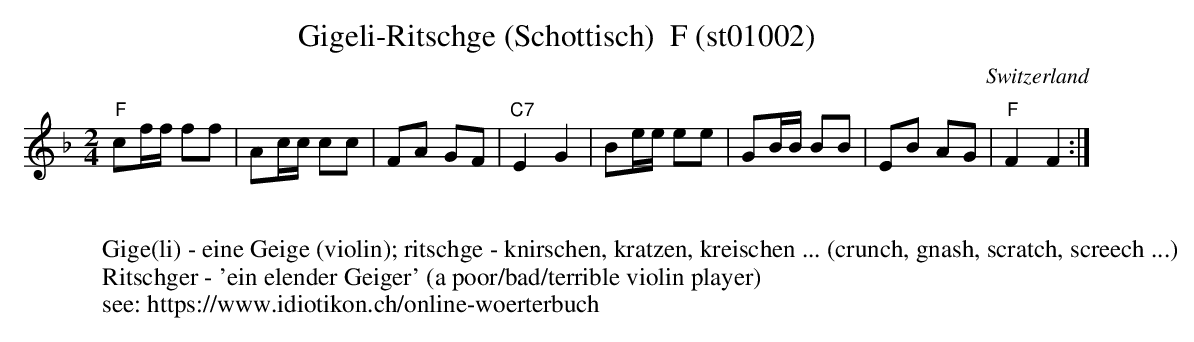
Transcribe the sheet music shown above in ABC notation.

X:1
T: Gigeli-Ritschge (Schottisch)  F (st01002)
O:Switzerland
M:2/4
L:1/16
K:F major
"F"c2ff f2f2 | A2cc c2c2 | F2A2 G2F2 | "C7"E4G4 | B2ee e2e2 | G2BB B2B2 | E2B2 A2G2 | "F"F4F4 :|
W:
W: Gige(li) - eine Geige (violin); ritschge - knirschen, kratzen, kreischen ... (crunch, gnash, scratch, screech ...)
W: Ritschger - 'ein elender Geiger' (a poor/bad/terrible violin player)
W: see: https://www.idiotikon.ch/online-woerterbuch
